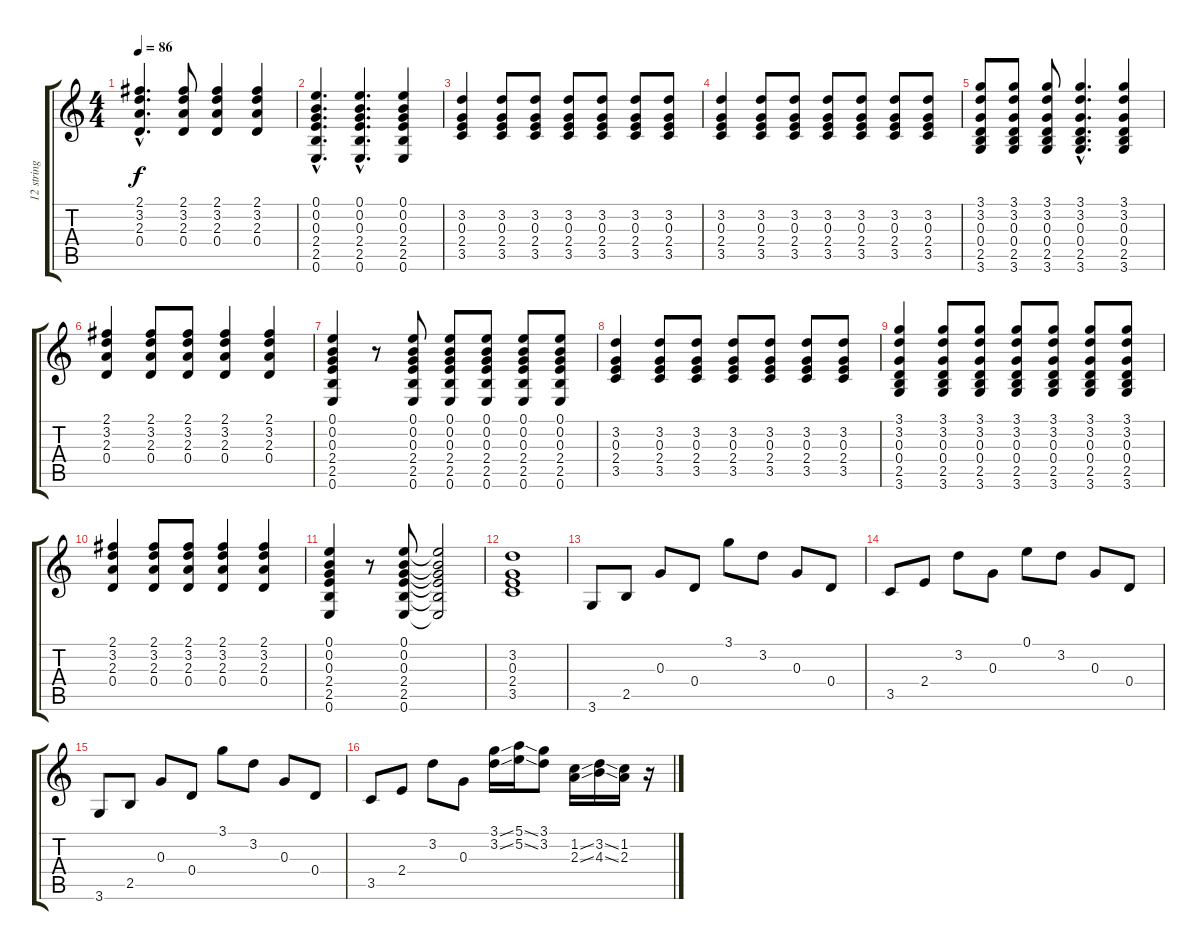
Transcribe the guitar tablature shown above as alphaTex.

\track ("12 string" "12 string") {instrument acousticguitarsteel}
\staff {score tabs}
\tuning (E4 B3 G3 D3 A2 E2) {hide}
\ts (4 4)
\tempo 86
\clef g2
\ks c
(2.1{hac} 3.2{hac} 2.3{hac} 0.4{hac}).4{d dy f} (2.1 3.2 2.3 0.4).8 (2.1 3.2 2.3 0.4).4 (2.1 3.2 2.3 0.4).4 |
(0.1{hac} 0.2{hac} 0.3{hac} 2.4{hac} 2.5{hac} 0.6{hac}).4{d} (0.1{hac} 0.2{hac} 0.3{hac} 2.4{hac} 2.5{hac} 0.6{hac}).4{d} (0.1 0.2 0.3 2.4 2.5 0.6).4 |
(3.2 0.3 2.4 3.5).4 (3.2 0.3 2.4 3.5).8 (3.2 0.3 2.4 3.5).8 (3.2 0.3 2.4 3.5).8 (3.2 0.3 2.4 3.5).8 (3.2 0.3 2.4 3.5).8 (3.2 0.3 2.4 3.5).8 |
(3.2 0.3 2.4 3.5).4 (3.2 0.3 2.4 3.5).8 (3.2 0.3 2.4 3.5).8 (3.2 0.3 2.4 3.5).8 (3.2 0.3 2.4 3.5).8 (3.2 0.3 2.4 3.5).8 (3.2 0.3 2.4 3.5).8 |
(3.1 3.2 0.3 0.4 2.5 3.6).8 (3.1 3.2 0.3 0.4 2.5 3.6).8 (3.1 3.2 0.3 0.4 2.5 3.6).8 (3.1{hac} 3.2{hac} 0.3{hac} 0.4{hac} 2.5{hac} 3.6{hac}).4{d} (3.1 3.2 0.3 0.4 2.5 3.6).4 |
(2.1 3.2 2.3 0.4).4 (2.1 3.2 2.3 0.4).8 (2.1 3.2 2.3 0.4).8 (2.1 3.2 2.3 0.4).4 (2.1 3.2 2.3 0.4).4 |
(0.1 0.2 0.3 2.4 2.5 0.6).4 r.8 (0.1 0.2 0.3 2.4 2.5 0.6).8 (0.1 0.2 0.3 2.4 2.5 0.6).8 (0.1 0.2 0.3 2.4 2.5 0.6).8 (0.1 0.2 0.3 2.4 2.5 0.6).8 (0.1 0.2 0.3 2.4 2.5 0.6).8 |
(3.2 0.3 2.4 3.5).4 (3.2 0.3 2.4 3.5).8 (3.2 0.3 2.4 3.5).8 (3.2 0.3 2.4 3.5).8 (3.2 0.3 2.4 3.5).8 (3.2 0.3 2.4 3.5).8 (3.2 0.3 2.4 3.5).8 |
(3.1 3.2 0.3 0.4 2.5 3.6).4 (3.1 3.2 0.3 0.4 2.5 3.6).8 (3.1 3.2 0.3 0.4 2.5 3.6).8 (3.1 3.2 0.3 0.4 2.5 3.6).8 (3.1 3.2 0.3 0.4 2.5 3.6).8 (3.1 3.2 0.3 0.4 2.5 3.6).8 (3.1 3.2 0.3 0.4 2.5 3.6).8 |
(2.1 3.2 2.3 0.4).4 (2.1 3.2 2.3 0.4).8 (2.1 3.2 2.3 0.4).8 (2.1 3.2 2.3 0.4).4 (2.1 3.2 2.3 0.4).4 |
(0.1 0.2 0.3 2.4 2.5 0.6).4 r.8 (0.1 0.2 0.3 2.4 2.5 0.6).8 (0.1{t} 0.2{t} 0.3{t} 2.4{t} 2.5{t} 0.6{t}).2 |
(3.2 0.3 2.4 3.5).1 |
3.6.8 2.5.8 0.3.8 0.4.8 3.1.8 3.2.8 0.3.8 0.4.8 |
3.5.8 2.4.8 3.2.8 0.3.8 0.1.8 3.2.8 0.3.8 0.4.8 |
3.6.8 2.5.8 0.3.8 0.4.8 3.1.8 3.2.8 0.3.8 0.4.8 |
3.5.8 2.4.8 3.2.8 0.3.8 (3.1{ss} 3.2{ss}).16 (5.1{ss} 5.2{ss}).16 (3.1 3.2).8 (1.2{ss} 2.3{ss}).16 (3.2{ss} 4.3{ss}).16 (1.2 2.3).16 r.16
